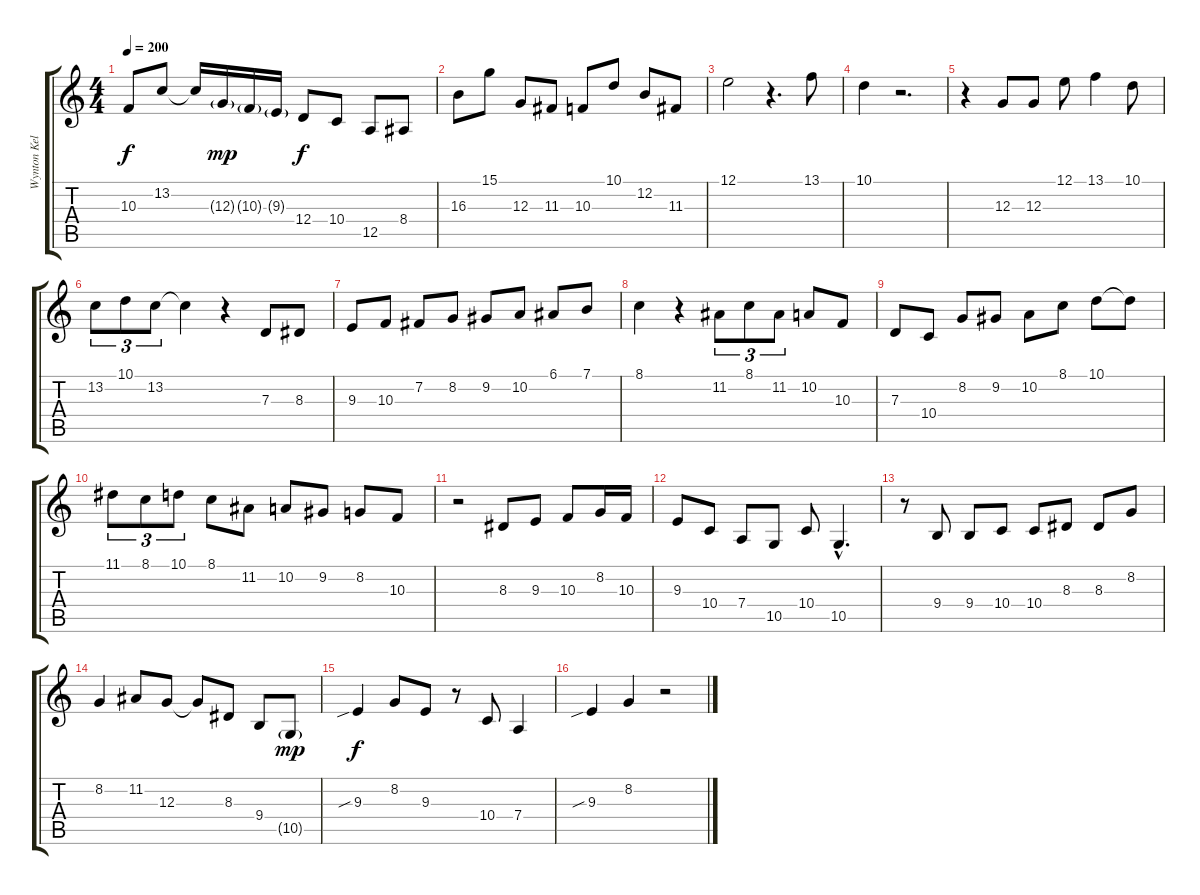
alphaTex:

\track ("Wynton Kelly" "Wynton Kel") {instrument electricgrandpiano}
\staff {score tabs}
\tuning (E4 B3 G3 D3 A2 E2) {hide}
\ts (4 4)
\tempo 200
\clef g2
\ks aminor
10.3.8{dy f} 13.2.8 13.2{t}.16 12.3{g}.16{dy mp} 10.3{g}.16 9.3{g}.16 12.4.8{dy f} 10.4.8 12.5.8 8.4.8 |
16.3.8 15.1.8 12.3.8 11.3.8 10.3.8 10.1.8 12.2.8 11.3.8 |
12.1.2 r.4{d} 13.1.8 |
10.1.4 r.2{d} |
r.4 12.3.8 12.3.8 12.1.8 13.1.4 10.1.8 |
13.2.8{tu (3 2)} 10.1.8{tu (3 2)} 13.2.8{tu (3 2)} 13.2{t}.4 r.4 7.3.8 8.3.8 |
9.3.8 10.3.8 7.2.8 8.2.8 9.2.8 10.2.8 6.1.8 7.1.8 |
8.1.4 r.4 11.2.8{tu (3 2)} 8.1.8{tu (3 2)} 11.2.8{tu (3 2)} 10.2.8 10.3.8 |
7.3.8 10.4.8 8.2.8 9.2.8 10.2.8 8.1.8 10.1.8 10.1{t}.8 |
11.1.8{tu (3 2)} 8.1.8{tu (3 2)} 10.1.8{tu (3 2)} 8.1.8 11.2.8 10.2.8 9.2.8 8.2.8 10.3.8 |
r.2 8.3.8 9.3.8 10.3.8 8.2.16 10.3.16 |
9.3.8 10.4.8 7.4.8 10.5.8 10.4.8 10.5{hac}.4{d} |
r.8 9.4.8 9.4.8 10.4.8 10.4.8 8.3.8 8.3.8 8.2.8 |
8.2.4 11.2.8 12.3.8 12.3{t}.8 8.3.8 9.4.8 10.5{g}.8{dy mp} |
9.3{sib}.4{dy f} 8.2.8 9.3.8 r.8 10.4.8 7.4.4 |
9.3{sib}.4 8.2.4 r.2
